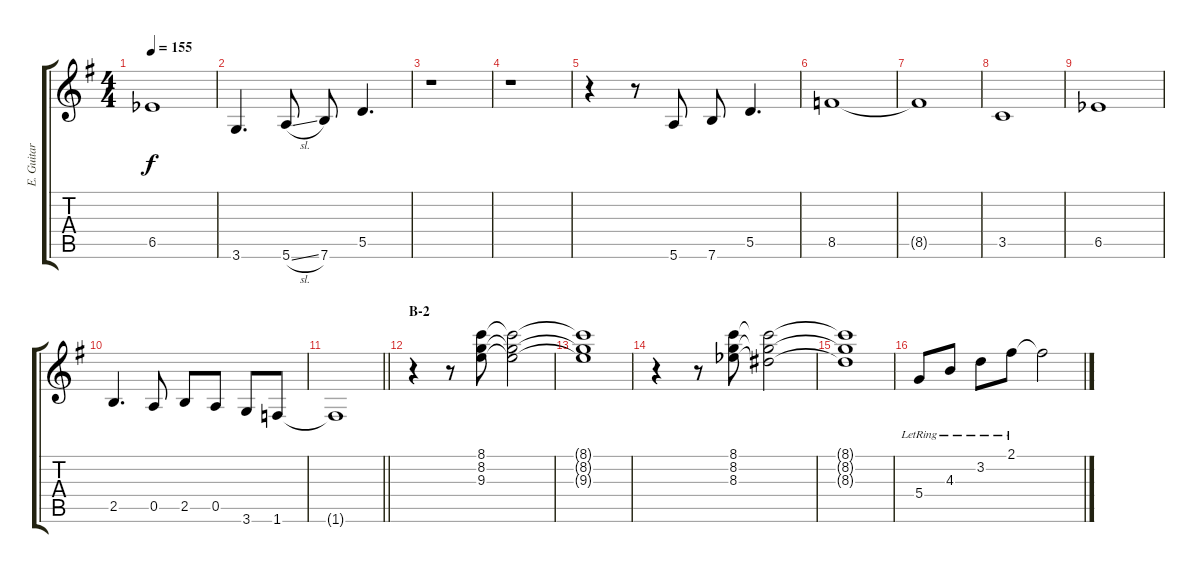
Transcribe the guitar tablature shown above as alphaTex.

\track ("E. Guitar" "E. Guitar") {instrument electricguitarclean}
\staff {score tabs}
\tuning (E4 B3 G3 D3 A2 E2) {hide}
\ts (4 4)
\tempo 155
\clef g2
\ks g
6.5{acc b}.1{dy f} |
3.6.4{d} 5.6{sl}.8 7.6.8 5.5.4{d} |
r.1 |
r.1 |
r.4 r.8 5.6.8 7.6.8 5.5.4{d} |
8.5.1 |
8.5{t}.1 |
3.5.1 |
6.5{acc b}.1 |
2.5.4{d} 0.5.8 2.5.8 0.5.8 3.6.8 1.6.8 |
\barLineRight lightlight
1.6{t}.1 |
\section ("" "B-2")
r.4 r.8 (8.1 8.2 9.3).8 (8.1{t} 8.2{t} 9.3{t}).2 |
(8.1{t} 8.2{t} 9.3{t}).1 |
r.4 r.8 (8.1 8.2 8.3{acc b}).8 (8.1{t} 8.2{t} 8.3{t}).2 |
(8.1{t} 8.2{t} 8.3{t}).1 |
5.4{lr}.8 4.3{lr}.8 3.2{lr}.8 2.1{lr}.8 2.1{t}.2
